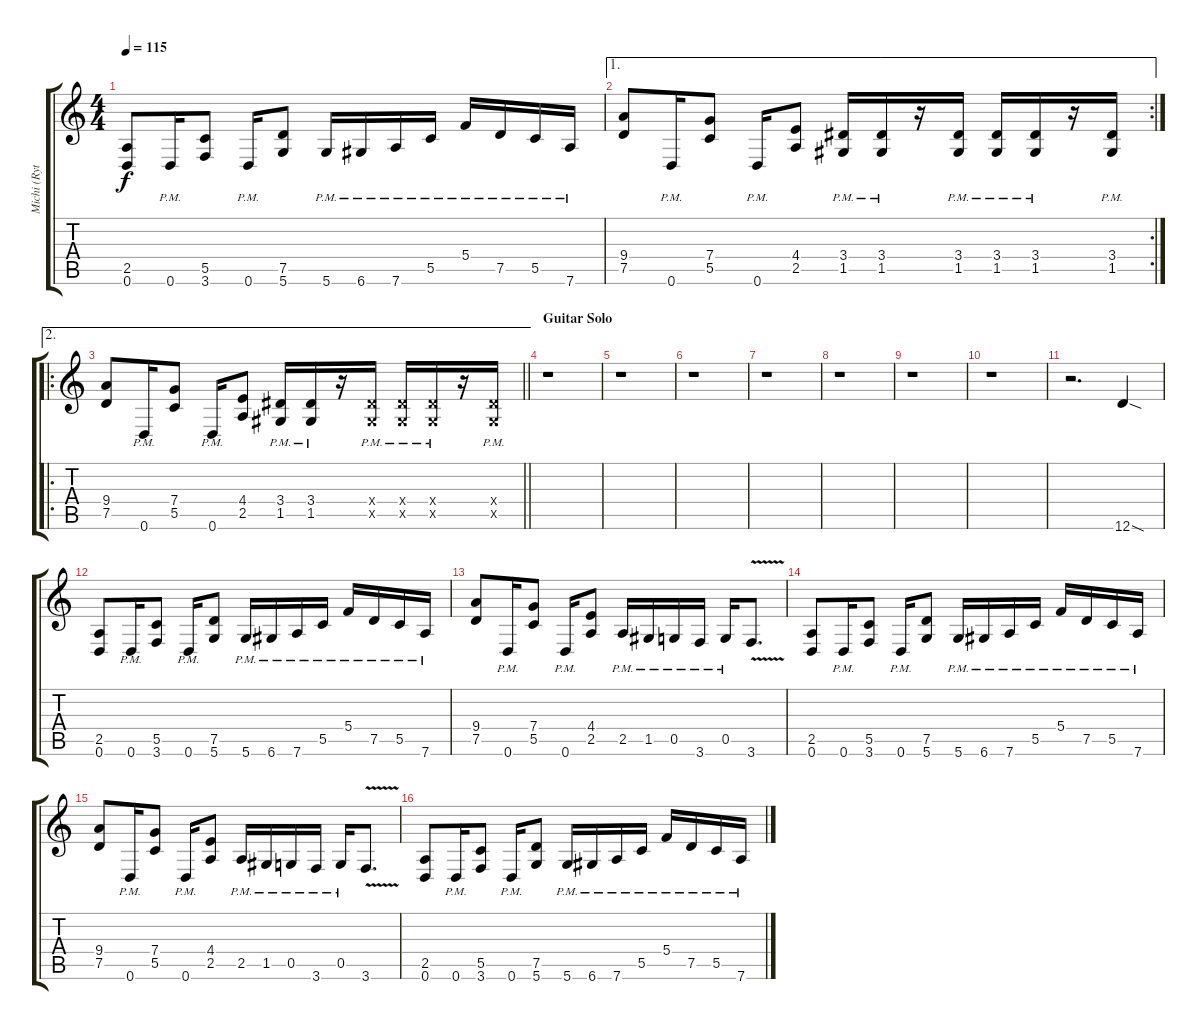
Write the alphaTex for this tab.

\track ("Michi (Rythm Guitar I)" "Michi (Ryt") {instrument distortionguitar}
\staff {score tabs}
\tuning (D4 A3 F3 C3 G2 D2) {hide}
\ts (4 4)
\tempo 115
\clef g2
\ks c
(2.5 0.6).8{dy f} 0.6{pm}.16 (5.5 3.6).8 0.6{pm}.16 (7.5 5.6).8 5.6{pm}.16 6.6{pm}.16 7.6{pm}.16 5.5{pm}.16 5.4{pm}.16 7.5{pm}.16 5.5{pm}.16 7.6{pm}.16 |
\ae 1
\rc 2
(9.4 7.5).8 0.6{pm}.16 (7.4 5.5).8 0.6{pm}.16 (4.4 2.5).8 (3.4{pm} 1.5{pm}).16 (3.4{pm} 1.5{pm}).16 r.16 (3.4{pm} 1.5{pm}).16 (3.4{pm} 1.5{pm}).16 (3.4{pm} 1.5{pm}).16 r.16 (3.4{pm} 1.5{pm}).16 |
\ae 2
\ro
\barLineRight lightlight
(9.4 7.5).8 0.6{pm}.16 (7.4 5.5).8 0.6{pm}.16 (4.4 2.5).8 (3.4{pm} 1.5{pm}).16 (3.4{pm} 1.5{pm}).16 r.16 (3.4{pm x} 1.5{pm x}).16 (3.4{pm x} 1.5{pm x}).16 (3.4{pm x} 1.5{pm x}).16 r.16 (3.4{pm x} 1.5{pm x}).16 |
\section ("" "Guitar Solo")
r.1 |
r.1 |
r.1 |
r.1 |
r.1 |
r.1 |
r.1 |
r.2{d} 12.6{sod}.4 |
(2.5 0.6).8 0.6{pm}.16 (5.5 3.6).8 0.6{pm}.16 (7.5 5.6).8 5.6{pm}.16 6.6{pm}.16 7.6{pm}.16 5.5{pm}.16 5.4{pm}.16 7.5{pm}.16 5.5{pm}.16 7.6{pm}.16 |
(9.4 7.5).8 0.6{pm}.16 (7.4 5.5).8 0.6{pm}.16 (4.4 2.5).8 2.5{pm}.16 1.5{pm}.16 0.5{pm}.16 3.6{pm}.16 0.5{pm}.16 3.6{v}.8{d} |
(2.5 0.6).8 0.6{pm}.16 (5.5 3.6).8 0.6{pm}.16 (7.5 5.6).8 5.6{pm}.16 6.6{pm}.16 7.6{pm}.16 5.5{pm}.16 5.4{pm}.16 7.5{pm}.16 5.5{pm}.16 7.6{pm}.16 |
(9.4 7.5).8 0.6{pm}.16 (7.4 5.5).8 0.6{pm}.16 (4.4 2.5).8 2.5{pm}.16 1.5{pm}.16 0.5{pm}.16 3.6{pm}.16 0.5{pm}.16 3.6{v}.8{d} |
(2.5 0.6).8 0.6{pm}.16 (5.5 3.6).8 0.6{pm}.16 (7.5 5.6).8 5.6{pm}.16 6.6{pm}.16 7.6{pm}.16 5.5{pm}.16 5.4{pm}.16 7.5{pm}.16 5.5{pm}.16 7.6{pm}.16
